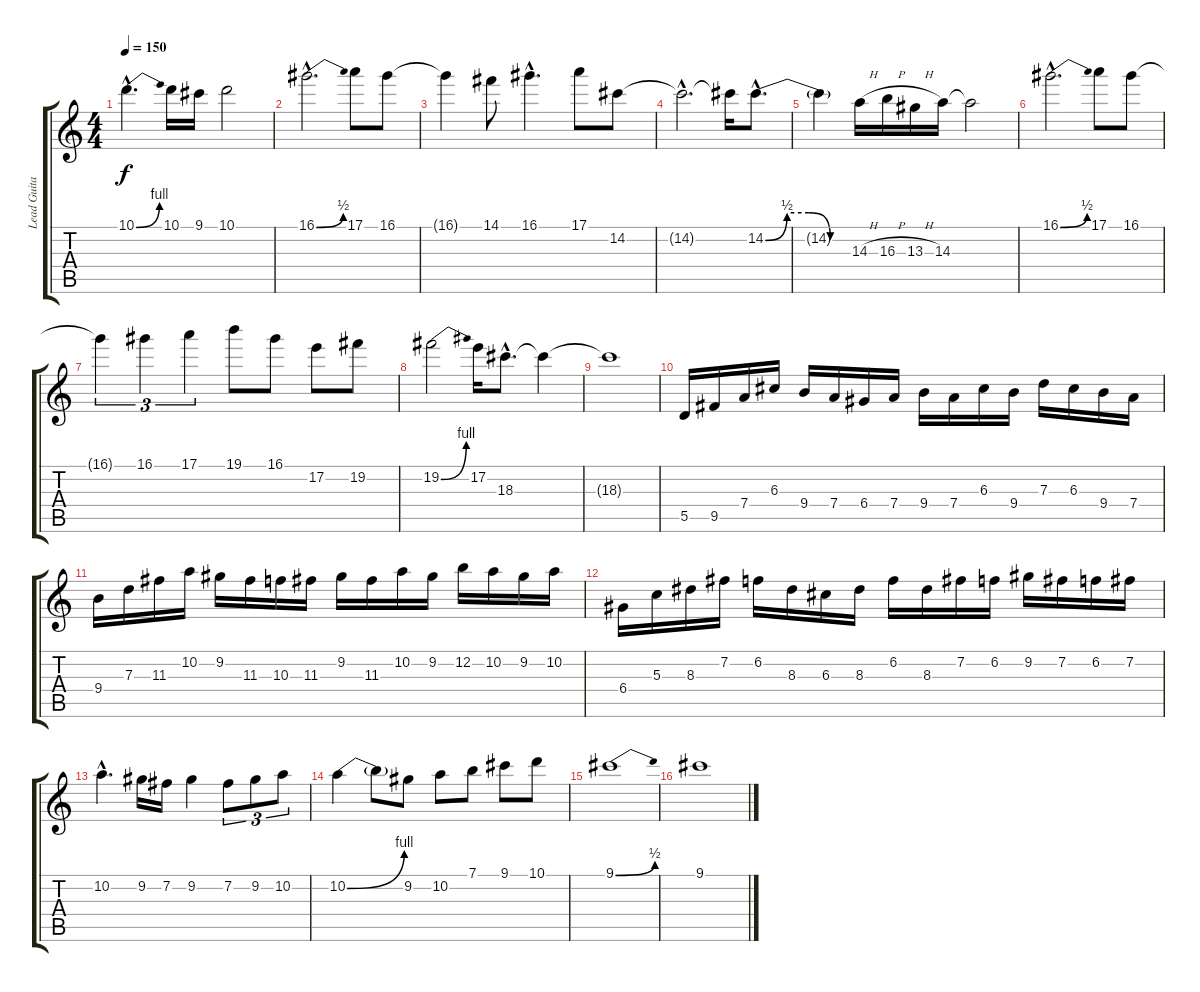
\track ("Lead Guitar (P.Rondat)" "Lead Guita") {instrument overdrivenguitar}
\staff {score tabs}
\tuning (E4 B3 G3 D3 A2 E2) {hide}
\ts (4 4)
\tempo 150
\clef g2
\ks c
10.1{be (bend 0 0 60 4) hac}.4{d dy f} 10.1.16 9.1.16 10.1.2 |
16.1{be (bend 0 0 60 2) hac}.2{d} 17.1.8 16.1.8 |
16.1{t}.4 14.1.8 16.1{hac}.4{d} 17.1.8 14.2.8 |
14.2{hac t}.2{d} 14.2{t}.16 14.2{be (custom 0 0 15 2 30 2 45 0 60 0) hac}.8{d} |
14.2{t}.4 14.3{h}.16 16.3{h}.16 13.3{h}.16 14.3.16 14.3{t}.2 |
16.1{be (bend 0 0 60 2) hac}.2{d} 17.1.8 16.1.8 |
16.1{t}.4{tu (3 2)} 16.1.4{tu (3 2)} 17.1.4{tu (3 2)} 19.1.8 16.1.8 17.2.8 19.2.8 |
19.2{be (bend 0 0 60 4)}.2 17.2.16 18.3{hac}.8{d} 18.3{t}.4 |
18.3{t}.1 |
5.5.16 9.5.16 7.4.16 6.3.16 9.4.16 7.4.16 6.4.16 7.4.16 9.4.16 7.4.16 6.3.16 9.4.16 7.3.16 6.3.16 9.4.16 7.4.16 |
9.4.16 7.3.16 11.3.16 10.2.16 9.2.16 11.3.16 10.3.16 11.3.16 9.2.16 11.3.16 10.2.16 9.2.16 12.2.16 10.2.16 9.2.16 10.2.16 |
6.4.16 5.3.16 8.3.16 7.2.16 6.2.16 8.3.16 6.3.16 8.3.16 6.2.16 8.3.16 7.2.16 6.2.16 9.2.16 7.2.16 6.2.16 7.2.16 |
10.2{hac}.4{d} 9.2.16 7.2.16 9.2.4 7.2.8{tu (3 2)} 9.2.8{tu (3 2)} 10.2.8{tu (3 2)} |
10.2{be (bend 0 0 60 4)}.4 10.2{t}.8 9.2.8 10.2.8 7.1.8 9.1.8 10.1.8 |
9.1{be (bend 0 0 60 2)}.1 |
9.1.1
